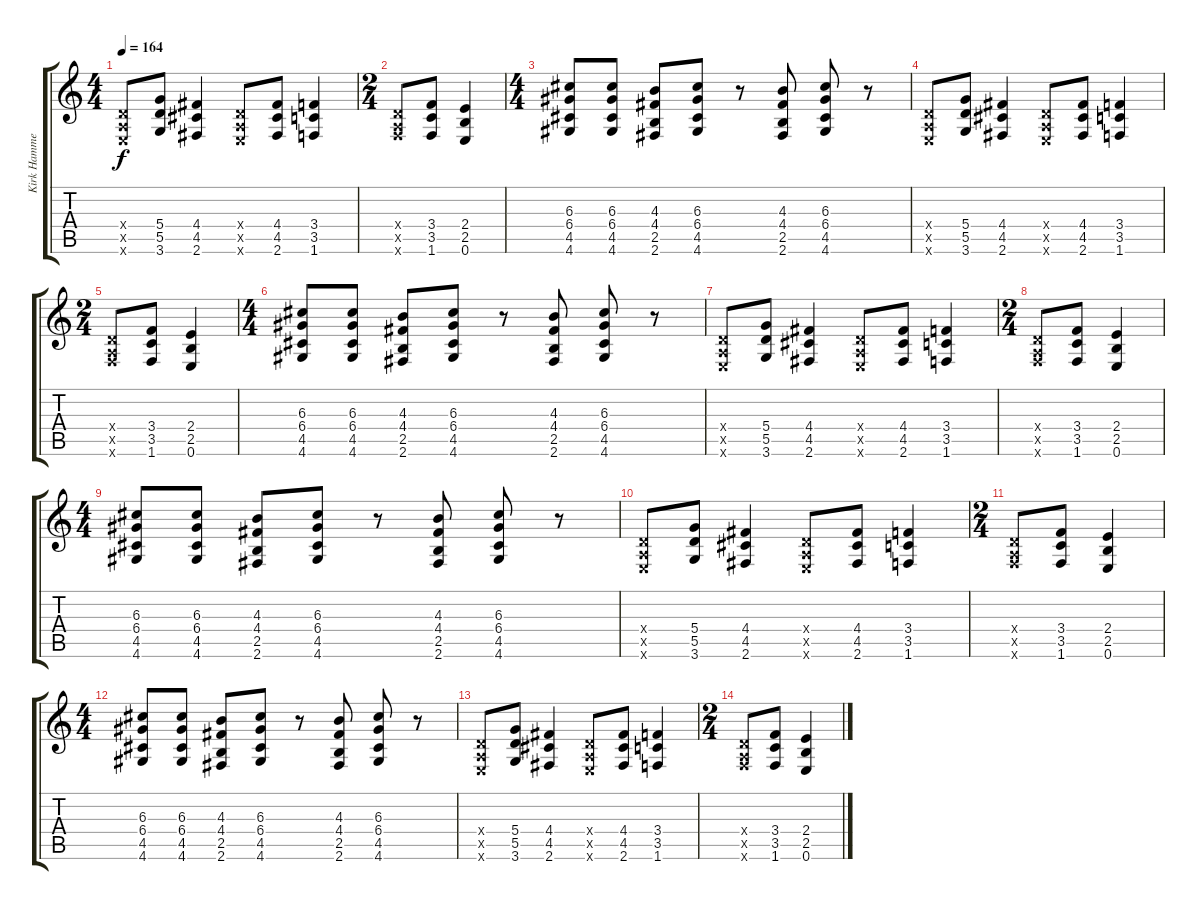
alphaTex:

\track ("Kirk Hammett" "Kirk Hamme") {instrument distortionguitar}
\staff {score tabs}
\tuning (E4 B3 G3 D3 A2 E2) {hide}
\ts (4 4)
\tempo 164
\clef g2
\ks c
(0.4{x} 0.5{x} 0.6{x}).8{dy f} (5.4 5.5 3.6).8 (4.4 4.5 2.6).4 (0.4{x} 0.5{x} 0.6{x}).8{volume 10} (4.4 4.5 2.6).8 (3.4 3.5 1.6).4 |
\ts (2 4)
(0.4{x} 0.5{x} 1.6{x}).8 (3.4 3.5 1.6).8 (2.4 2.5 0.6).4 |
\ts (4 4)
(6.3 6.4 4.5 4.6).8 (6.3 6.4 4.5 4.6).8 (4.3 4.4 2.5 2.6).8 (6.3 6.4 4.5 4.6).8 r.8 (4.3 4.4 2.5 2.6).8 (6.3 6.4 4.5 4.6).8 r.8 |
(0.4{x} 0.5{x} 0.6{x}).8{volume 8} (5.4 5.5 3.6).8 (4.4 4.5 2.6).4 (0.4{x} 0.5{x} 0.6{x}).8 (4.4 4.5 2.6).8 (3.4 3.5 1.6).4 |
\ts (2 4)
(0.4{x} 0.5{x} 1.6{x}).8 (3.4 3.5 1.6).8 (2.4 2.5 0.6).4 |
\ts (4 4)
(6.3 6.4 4.5 4.6).8 (6.3 6.4 4.5 4.6).8 (4.3 4.4 2.5 2.6).8 (6.3 6.4 4.5 4.6).8 r.8{volume 6} (4.3 4.4 2.5 2.6).8 (6.3 6.4 4.5 4.6).8 r.8 |
(0.4{x} 0.5{x} 0.6{x}).8 (5.4 5.5 3.6).8 (4.4 4.5 2.6).4 (0.4{x} 0.5{x} 0.6{x}).8 (4.4 4.5 2.6).8 (3.4 3.5 1.6).4 |
\ts (2 4)
(0.4{x} 0.5{x} 1.6{x}).8 (3.4 3.5 1.6).8 (2.4 2.5 0.6).4 |
\ts (4 4)
(6.3 6.4 4.5 4.6).8{volume 4} (6.3 6.4 4.5 4.6).8 (4.3 4.4 2.5 2.6).8 (6.3 6.4 4.5 4.6).8 r.8 (4.3 4.4 2.5 2.6).8 (6.3 6.4 4.5 4.6).8 r.8 |
(0.4{x} 0.5{x} 0.6{x}).8 (5.4 5.5 3.6).8 (4.4 4.5 2.6).4 (0.4{x} 0.5{x} 0.6{x}).8 (4.4 4.5 2.6).8 (3.4 3.5 1.6).4 |
\ts (2 4)
(0.4{x} 0.5{x} 1.6{x}).8{volume 2} (3.4 3.5 1.6).8 (2.4 2.5 0.6).4 |
\ts (4 4)
(6.3 6.4 4.5 4.6).8 (6.3 6.4 4.5 4.6).8 (4.3 4.4 2.5 2.6).8 (6.3 6.4 4.5 4.6).8 r.8 (4.3 4.4 2.5 2.6).8 (6.3 6.4 4.5 4.6).8 r.8 |
(0.4{x} 0.5{x} 0.6{x}).8 (5.4 5.5 3.6).8 (4.4 4.5 2.6).4 (0.4{x} 0.5{x} 0.6{x}).8{volume 0} (4.4 4.5 2.6).8 (3.4 3.5 1.6).4 |
\ts (2 4)
(0.4{x} 0.5{x} 1.6{x}).8 (3.4 3.5 1.6).8 (2.4 2.5 0.6).4
